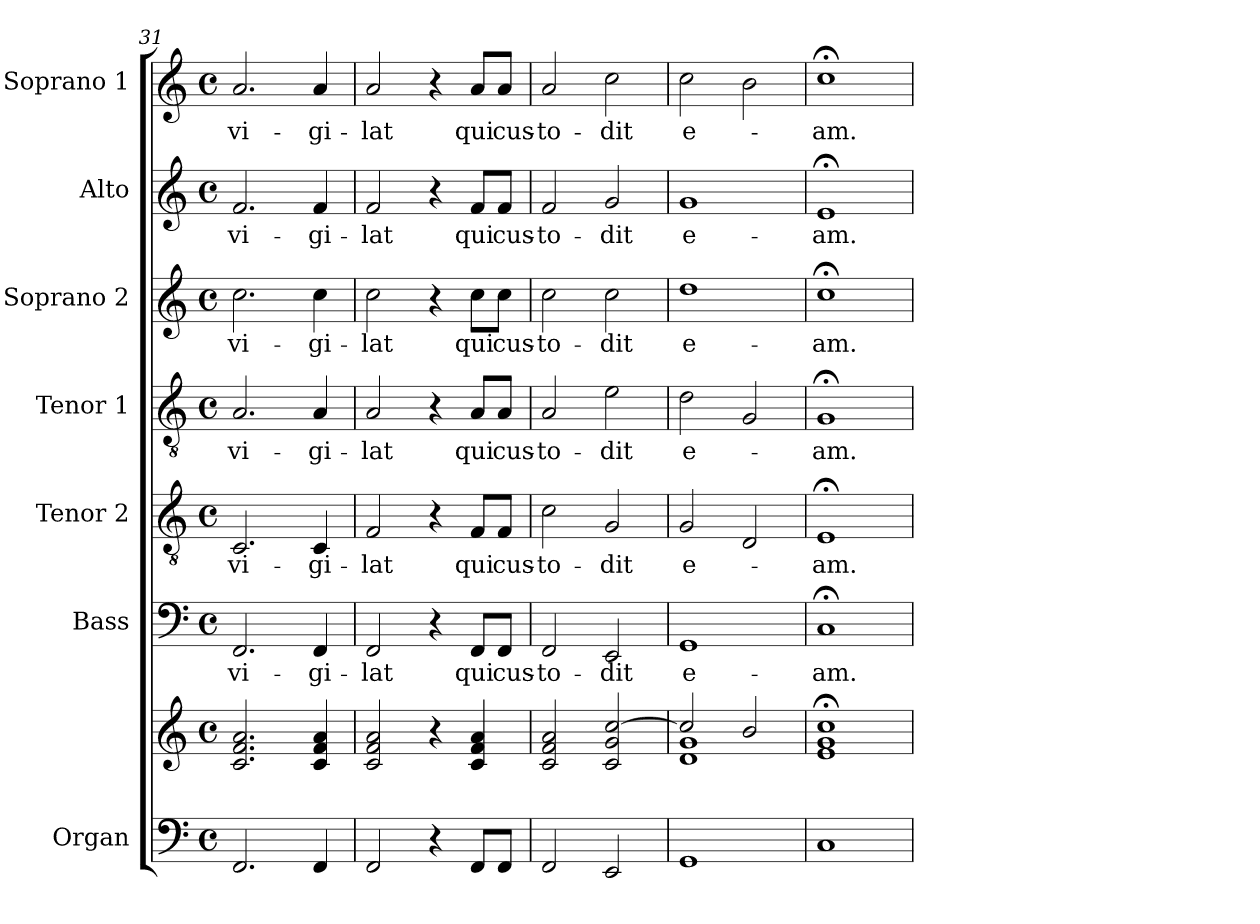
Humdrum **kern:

**kern	**kern	**kern	**text	**kern	**text	**kern	**text	**kern	**text	**kern	**text	**kern	**text
*part7	*part7	*part6	*part6	*part5	*part5	*part4	*part4	*part3	*part3	*part2	*part2	*part1	*part1
*staff8	*staff7	*staff6	*staff6	*staff5	*staff5	*staff4	*staff4	*staff3	*staff3	*staff2	*staff2	*staff1	*staff1
*I"Organ	*	*I"Bass	*	*I"Tenor 2	*	*I"Tenor 1	*	*I"Soprano 2	*	*I"Alto	*	*I"Soprano 1	*
*I'Org.	*	*I'B	*	*I'T 2	*	*I'T 1	*	*I'S 2	*	*I'A	*	*I'S 1	*
!!LO:PB:g=z
*clefF4	*clefG2	*clefF4	*	*clefGv2	*	*clefGv2	*	*clefG2	*	*clefG2	*	*clefG2	*
*k[]	*k[]	*k[]	*	*k[]	*	*k[]	*	*k[]	*	*k[]	*	*k[]	*
*M4/4	*M4/4	*M4/4	*	*M4/4	*	*M4/4	*	*M4/4	*	*M4/4	*	*M4/4	*
*met(c)	*met(c)	*met(c)	*	*met(c)	*	*met(c)	*	*met(c)	*	*met(c)	*	*met(c)	*
=31	=31	=31	=31	=31	=31	=31	=31	=31	=31	=31	=31	=31	=31
!	!	!	!LO:LY:b	!	!LO:LY:b	!	!LO:LY:b	!	!LO:LY:b	!	!LO:LY:b	!	!LO:LY:b
2.FF/	2.c!/ 2.f!/ 2.a!/	2.FF/	vi-	2.C/	vi-	2.A/	-vi-	2.cc\	vi-	2.f/	vi-	2.a/	vi-
!	!	!	!LO:LY:b	!	!LO:LY:b	!	!LO:LY:b	!	!LO:LY:b	!	!LO:LY:b	!	!LO:LY:b
4FF/	4c!/ 4f!/ 4a!/	4FF/	-gi-	4C/	-gi-	4A/	-gi-	4cc\	-gi-	4f/	-gi-	4a/	-gi-
=32	=32	=32	=32	=32	=32	=32	=32	=32	=32	=32	=32	=32	=32
!	!	!	!LO:LY:b	!	!LO:LY:b	!	!LO:LY:b	!	!LO:LY:b	!	!LO:LY:b	!	!LO:LY:b
2FF/	2c!/ 2f!/ 2a!/	2FF/	-lat	2F/	-lat	2A/	-lat	2cc\	-lat	2f/	-lat	2a/	-lat
4r	4r	4r	.	4r	.	4r	.	4r	.	4r	.	4r	.
!	!	!	!LO:LY:b	!	!LO:LY:b	!	!LO:LY:b	!	!LO:LY:b	!	!LO:LY:b	!	!LO:LY:b
8FF/L	4c!/ 4f!/ 4a!/	8FF/L	qui	8F/L	qui	8A/L	qui	8cc\L	qui	8f/L	qui	8a/L	qui
!	!	!	!LO:LY:b	!	!LO:LY:b	!	!LO:LY:b	!	!LO:LY:b	!	!LO:LY:b	!	!LO:LY:b
8FF/J	.	8FF/J	cus-	8F/J	cus-	8A/J	cus-	8cc\J	cus-	8f/J	cus-	8a/J	cus-
=33	=33	=33	=33	=33	=33	=33	=33	=33	=33	=33	=33	=33	=33
!	!	!	!LO:LY:b	!	!LO:LY:b	!	!LO:LY:b	!	!LO:LY:b	!	!LO:LY:b	!	!LO:LY:b
2FF/	2c!/ 2f!/ 2a!/	2FF/	-to-	2c\	-to-	2A/	-to-	2cc\	-to-	2f/	-to-	2a/	-to-
!	!	!	!LO:LY:b	!	!LO:LY:b	!	!LO:LY:b	!	!LO:LY:b	!	!LO:LY:b	!	!LO:LY:b
2EE/	2c!/ 2g!/ [2cc!/	2EE/	-dit	2G/	-dit	2e\	-dit	2cc\	-dit	2g/	-dit	2cc\	-dit
=34	=34	=34	=34	=34	=34	=34	=34	=34	=34	=34	=34	=34	=34
*	*^	*	*	*	*	*	*	*	*	*	*	*	*
!	!	!	!	!LO:LY:b	!	!LO:LY:b	!	!LO:LY:b	!	!LO:LY:b	!	!LO:LY:b	!	!LO:LY:b
1GG	2cc!/]	1d! 1g!	1GG	e-	2G/	e-	2d\	e-	1dd	e-	1g	e-	2cc\	e-
.	2b!/	.	.	.	2D/	.	2G/	.	.	.	.	.	2b\	.
*	*v	*v	*	*	*	*	*	*	*	*	*	*	*	*
=35	=35	=35	=35	=35	=35	=35	=35	=35	=35	=35	=35	=35	=35
!	!	!	!LO:LY:b	!	!LO:LY:b	!	!LO:LY:b	!	!LO:LY:b	!	!LO:LY:b	!	!LO:LY:b
1C	1e!;< 1g!;< 1cc!;<	1C;<	-am.	1E;<	-am.	1G;<	-am.	1cc;<	-am.	1e;<	-am.	1cc;<	-am.
=	=	=	=	=	=	=	=	=	=	=	=	=	=
*-	*-	*-	*-	*-	*-	*-	*-	*-	*-	*-	*-	*-	*-
